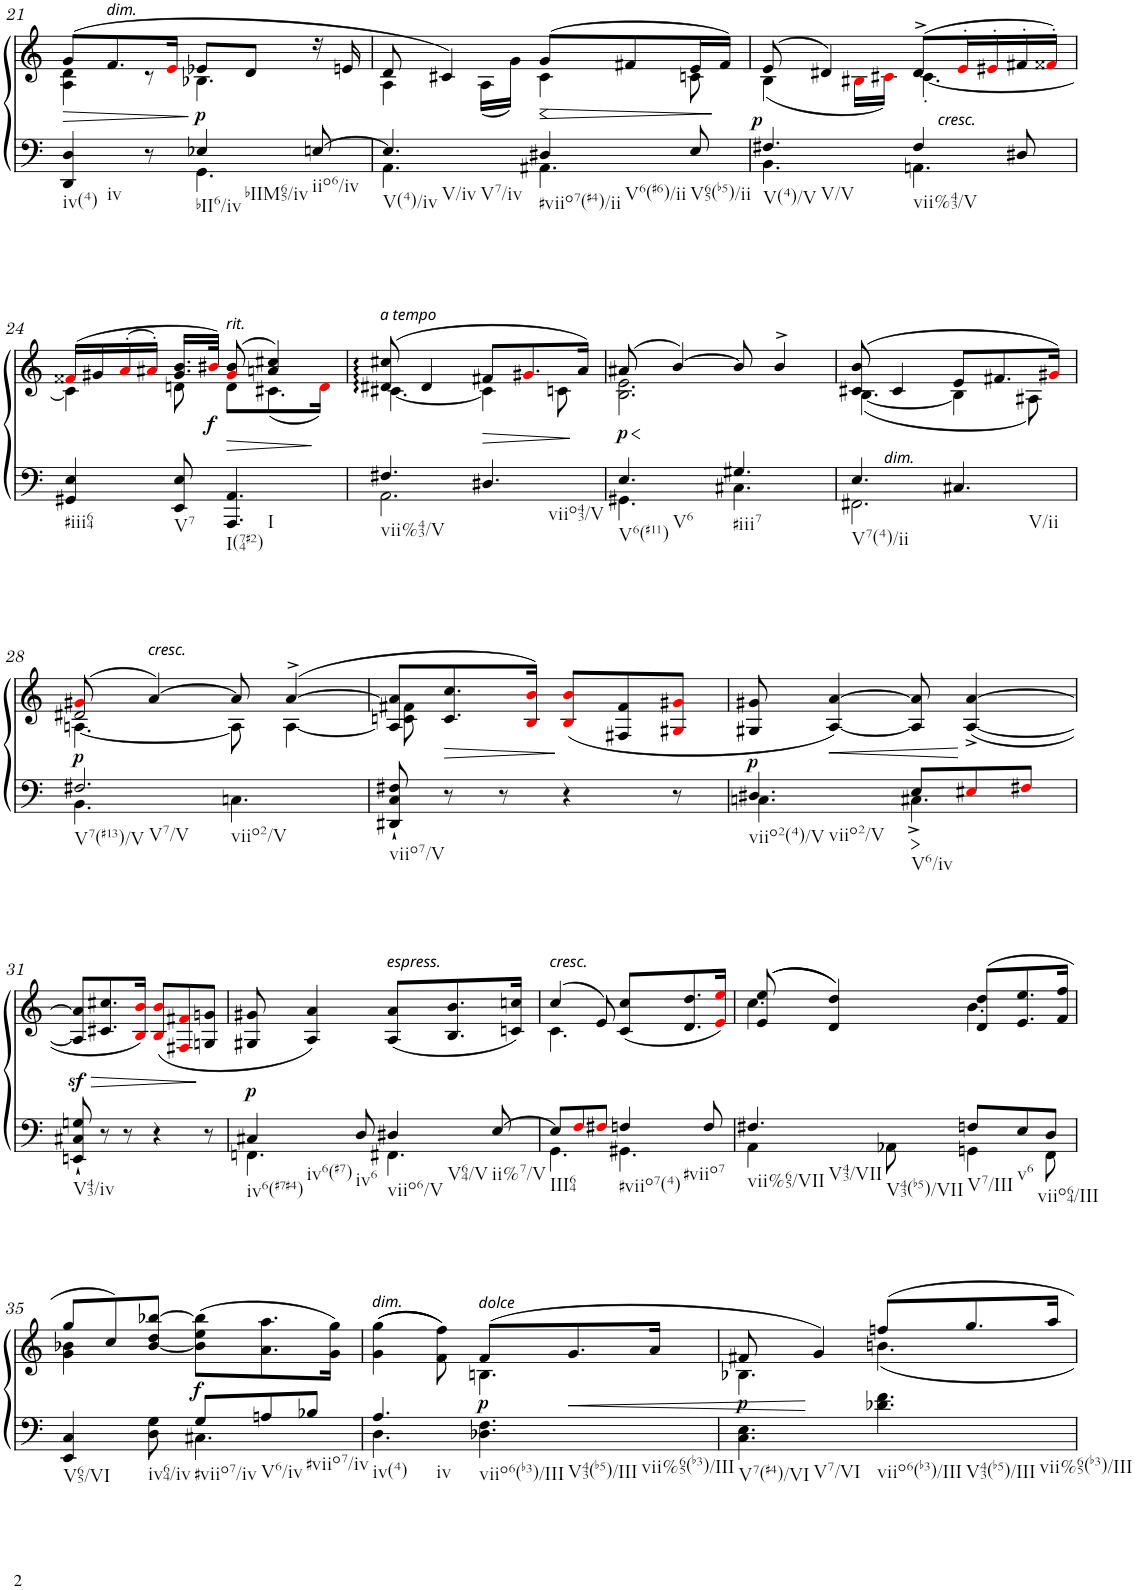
**kern	**kern	**dynam
*part1	*part1	*part1
*staff2	*staff1	*staff1/2
*I"Piano	*	*
*I'Pno	*	*
!!LO:PB:g=z
*clefF4	*clefG2	*
*k[]	*k[]	*
*M6/8	*M6/8	*
=21	=21	=21
*^	*	*
!	!	!	!LO:HP:b
*	*	*^	*
4DD/ 4D/	4.ryy	(8g/L	4A\ 4d\	>
!	!	!LO:TX:a:i:t=dim.	!	!
.	.	8.f/	.	.
8r	.	.	8r	.
.	.	16ei/Jk	.	.
!	!	!	!	!LO:DY:b
4E-X/	4.GG\	8e-X/L	4.B-X\	p
.	.	8d/J	.	.
[8En/	.	16r	.	.
.	.	16en/	.	.
=22	=22	=22	=22	=22
4.E/]	4.AA\	8d/	4A\	.
.	.	4c#X/)	.	.
.	.	.	(16A\LL	.
.	.	.	16g\JJ)	.
!	!	!	!	!LO:HP:n=1:b
4D#X/	4.AA#X\	(8g/L	4c#\	] >
!	!	!	!	!LO:HP:b
.	.	8f#X/	.	<
8E/	.	16e/L	8cn\	.
.	.	16f#/JJ)	.	]
=23	=23	=23	=23	=23
!	!	!	!	!LO:DY:a=2
4.F#X/	4.BB\	(8e/	(4B\	p
.	.	4d#X/)	.	.
.	.	.	16B#Xi\LL	.
.	.	.	16c#Xi\JJ)	.
!LO:TX:a:i:t=cresc.	!	!	!	!
4F#/	4.AAn\	(8d#^/L	[4.c#'\	.
.	.	16e'i/L	.	.
.	.	16e#X'i/	.	.
8D#X/	.	16f#X'/	.	.
.	.	16f##X'i/JJ)	.	.
*v	*v	*	*	*
!!LO:LB:g=z	!!
=24	=24	=24	=24
4GG#X/ 4E/	(16f##Xi/LL	4c#\]	.
.	16g#X/	.	.
.	(16a'i/	.	.
.	16a#X'i/JJ)	.	.
8EE/ 8E/	16.g#/ 16.b/LL	8dn\	.
!	!	!	!LO:DY:b
.	32b#Xi/JJk)	.	f
!	!LO:TX:a:i:t=rit.	!	!
!	!	!	!LO:HP:b
4.AAA/ 4.AA/	(8g#i/ 8b#/	8d\L	>
.	4an/ 4cc#X/)	(8.c#X\	.
.	.	16di\Jk)	[
=25	=25	=25	=25
*^	*	*	*
!	!	!LO:TX:a:i:t=a tempo	!	!
4.F#X/	2.AA\	(8d#X/ 8cc#X/	[4.c#X\	.
.	.	4d#/	.	.
!	!	!	!	!LO:HP:b
4.D#X/	.	8f#X/L	4c#\]	>
.	.	8.g#Xi/	.	.
.	.	.	8cn\	.
.	.	16a/Jk)	.	]
*v	*v	*	*	*
*	*v	*v	*
.	.	]
=26	=26	=26
*^	*	*
!	!	!	!LO:HP:b
*	*	*^	*
!	!	!	!	!LO:DY:n=1:b
4.E/	4.GG#X\	(8a#X/	2.B\ 2.e\	< p
.	.	[4b/)	.	.
4.G#X/	4.C#X\	8b/]	.	.
.	.	4b^/	.	.
=27	=27	=27	=27	=27
!	!	!LO:TX:b:i:t=dim.	!	!
4.E/	2.FF#X\	(8c#X/ 8b/	([4.B\	.
.	.	4c#/	.	.
4.C#X/	.	8e/L	4B\]	.
.	.	8.f#X/	.	.
.	.	.	8A#X\)	.
.	.	16g#Xi/Jk)	.	.
!!LO:LB:g=z
=28	=28	=28	=28	=28
*	*	*	*^	*
!	!	!	!	!	!LO:DY:b
2.F#X/	4.BB\	(8g#Xi/	[4.An\	2d#X/	p
!	!	!LO:TX:a:i:t=cresc.	!	!	!
.	.	[4a/)	.	.	.
.	4.Cn\	8a/]	8A\]	.	.
.	.	([4a^/	[4A\	8ryy	.
.	.	.	.	8ryy	.
*v	*v	*	*	*	*
*	*	*v	*v	*
=29	=29	=29	=29
8DD#X/` 8C/` 8F#X/`	8A/] 8a/]L	8cn\ 8f#X\	.
!	!	!	!LO:HP:b
8r	8.c/ 8.cc/	8ryy	>
8r	.	8ryy	.
.	16Bi/ 16bi/Jk)	.	.
4r	(8Bi/ 8bi/L	4.ryy	[
.	8F#X/ 8f#/	.	.
8r	8G#Xi/ 8g#Xi/J	.	.
*	*v	*v	*
=30	=30	=30
*^	*	*
!	!	!	!LO:DY:b
4.D#X/	4.Cn\	8G#X/ 8g#X/	p
!	!	!	!LO:HP:b
.	.	[4A/ [4a/)	<
!	!	!	!LO:HP:n=1:b=2
8E/L	4.C#X^\	8A/] 8a/]	[ >
8E#Xi/	.	([4A/^ [4a/^	]
8F#Xi/J	.	.	.
*v	*v	*	*
!!LO:LB:g=z
=31	=31	=31
!	!	!LO:HP:b
8EEn/` 8C#X/` 8Gn/`	8A/]z< 8a/]z<L	>
8r	8.c#X/ 8.cc#X/	.
8r	.	.
.	16Bi/ 16bi/Jk)	.
4r	(8Bi/ 8bi/L	.
.	8F#Xi/ 8f#Xi/	.
8r	8Gn/ 8gn/J	]
=32	=32	=32
*^	*	*
!	!	!	!LO:DY:b
4C#X/	4.FFn\	8G#X/ 8g#X/	p
.	.	4A/ 4a/)	.
8D/	.	.	.
!	!	!LO:TX:a:i:t=espress.	!
4D#X/	4.FF#X\	(8A/ 8a/L	.
.	.	8.B/ 8.b/	.
[8E/	.	.	.
.	.	16cn/ 16ccn/Jk)	.
=33	=33	=33	=33
*	*	*^	*
!	!	!LO:TX:a:i:t=cresc.	!	!
8E/L]	4.GG\	(4cc/	4.c\	.
8Fi/	.	.	.	.
8F#Xi/J	.	8e/)	.	.
4Fn/	4.GG#X\	(8c/ 8cc/L	4.ryy	.
.	.	8.d/ 8.dd/	.	.
8F/	.	.	.	.
.	.	16ei/ 16eei/Jk)	.	.
=34	=34	=34	=34	=34
4.F#X/	4AA\	((8e/ 8ee/	4.cc\	.
.	.	4d/ 4dd/))	.	.
.	8AA-X\	.	.	.
8Fn/L	4GGn\	(8d/ 8dd/L	4.b\	.
8E/	.	8.e/ 8.ee/	.	.
8D/J	8FF\	.	.	.
.	.	16f/ 16ff/Jk	.	.
!!LO:LB:g=z	!!
=35	=35	=35	=35	=35
4EE/ 4C/	4.ryy	8gg/L	4g\ 4b-X\	.
.	.	8cc/)	.	.
8D\ 8G\	.	[8b-/ 8dd/ [8bb-X/J	8ryy	.
!	!	!	!	!LO:DY:b
8G/L	4.C#X\	(8b-\] 8ee\ 8bb-\]L	4.ryy	f
8An/	.	8.a\ 8.aa\	.	.
8B-X/J	.	.	.	.
.	.	16g\ 16gg\Jk)	.	.
=36	=36	=36	=36	=36
!	!	!LO:TX:a:i:t=dim.	!	!
4.A/	4.D\	((4g\ 4gg\	4.ryy	.
.	.	8f\ 8ff\))	.	.
!	!	!LO:TX:a:i:t=dolce	!	!
!	!	!	!	!LO:DY:b
4.D-X\ 4.F\	4.ryy	(8f/L	4.Bn\	p
.	.	8.g/	.	.
.	.	16a/Jk	.	.
*v	*v	*	*	*
=37	=37	=37	=37
!	!	!	!LO:DY:b
4.C\ 4.E\	8f#X/	4.B-X\	p
.	4g/)	.	]
4.d-X\ 4.f\	8ffn/L	4.bn\	.
.	8.gg/	.	.
.	16aa/Jk	.	.
*	*v	*v	*
=	=	=
*-	*-	*-
